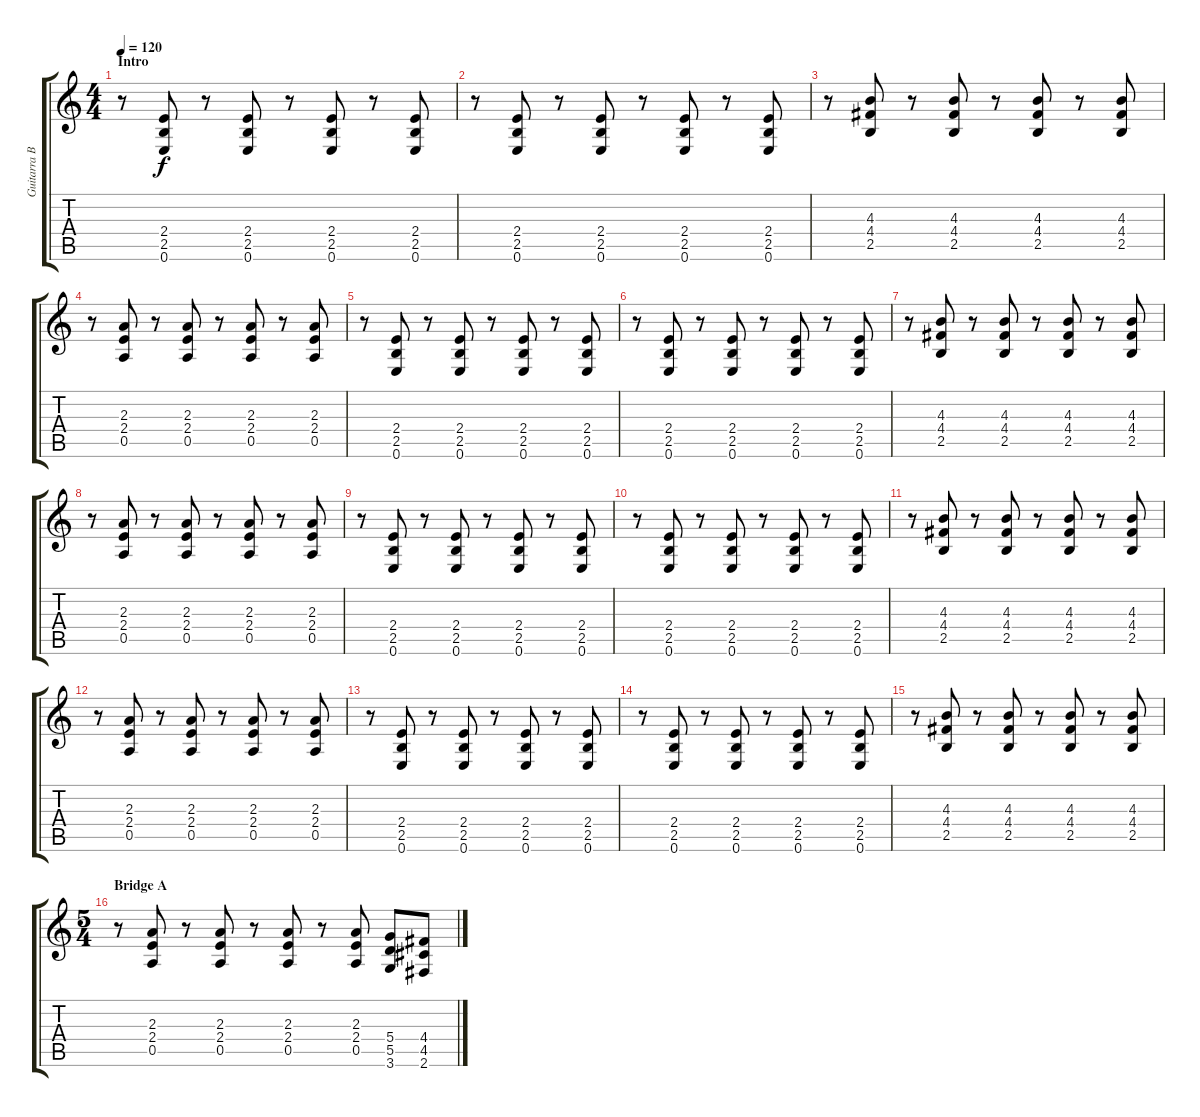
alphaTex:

\track ("Guitarra Base" "Guitarra B") {instrument distortionguitar}
\staff {score tabs}
\tuning (E4 B3 G3 D3 A2 E2) {hide}
\ts (4 4)
\section ("" "Intro")
\tempo 120
\clef g2
\ks c
r.8{dy f instrument distortionguitar} (2.4 2.5 0.6).8 r.8 (2.4 2.5 0.6).8 r.8 (2.4 2.5 0.6).8 r.8 (2.4 2.5 0.6).8 |
r.8 (2.4 2.5 0.6).8 r.8 (2.4 2.5 0.6).8 r.8 (2.4 2.5 0.6).8 r.8 (2.4 2.5 0.6).8 |
r.8 (4.3 4.4 2.5).8 r.8 (4.3 4.4 2.5).8 r.8 (4.3 4.4 2.5).8 r.8 (4.3 4.4 2.5).8 |
r.8 (2.3 2.4 0.5).8 r.8 (2.3 2.4 0.5).8 r.8 (2.3 2.4 0.5).8 r.8 (2.3 2.4 0.5).8 |
r.8 (2.4 2.5 0.6).8 r.8 (2.4 2.5 0.6).8 r.8 (2.4 2.5 0.6).8 r.8 (2.4 2.5 0.6).8 |
r.8 (2.4 2.5 0.6).8 r.8 (2.4 2.5 0.6).8 r.8 (2.4 2.5 0.6).8 r.8 (2.4 2.5 0.6).8 |
r.8 (4.3 4.4 2.5).8 r.8 (4.3 4.4 2.5).8 r.8 (4.3 4.4 2.5).8 r.8 (4.3 4.4 2.5).8 |
r.8 (2.3 2.4 0.5).8 r.8 (2.3 2.4 0.5).8 r.8 (2.3 2.4 0.5).8 r.8 (2.3 2.4 0.5).8 |
r.8 (2.4 2.5 0.6).8 r.8 (2.4 2.5 0.6).8 r.8 (2.4 2.5 0.6).8 r.8 (2.4 2.5 0.6).8 |
r.8 (2.4 2.5 0.6).8 r.8 (2.4 2.5 0.6).8 r.8 (2.4 2.5 0.6).8 r.8 (2.4 2.5 0.6).8 |
r.8 (4.3 4.4 2.5).8 r.8 (4.3 4.4 2.5).8 r.8 (4.3 4.4 2.5).8 r.8 (4.3 4.4 2.5).8 |
r.8 (2.3 2.4 0.5).8 r.8 (2.3 2.4 0.5).8 r.8 (2.3 2.4 0.5).8 r.8 (2.3 2.4 0.5).8 |
r.8 (2.4 2.5 0.6).8 r.8 (2.4 2.5 0.6).8 r.8 (2.4 2.5 0.6).8 r.8 (2.4 2.5 0.6).8 |
r.8 (2.4 2.5 0.6).8 r.8 (2.4 2.5 0.6).8 r.8 (2.4 2.5 0.6).8 r.8 (2.4 2.5 0.6).8 |
r.8 (4.3 4.4 2.5).8 r.8 (4.3 4.4 2.5).8 r.8 (4.3 4.4 2.5).8 r.8 (4.3 4.4 2.5).8 |
\ts (5 4)
\section ("" "Bridge A")
r.8 (2.3 2.4 0.5).8 r.8 (2.3 2.4 0.5).8 r.8 (2.3 2.4 0.5).8 r.8 (2.3 2.4 0.5).8 (5.4 5.5 3.6).8 (4.4 4.5 2.6).8
